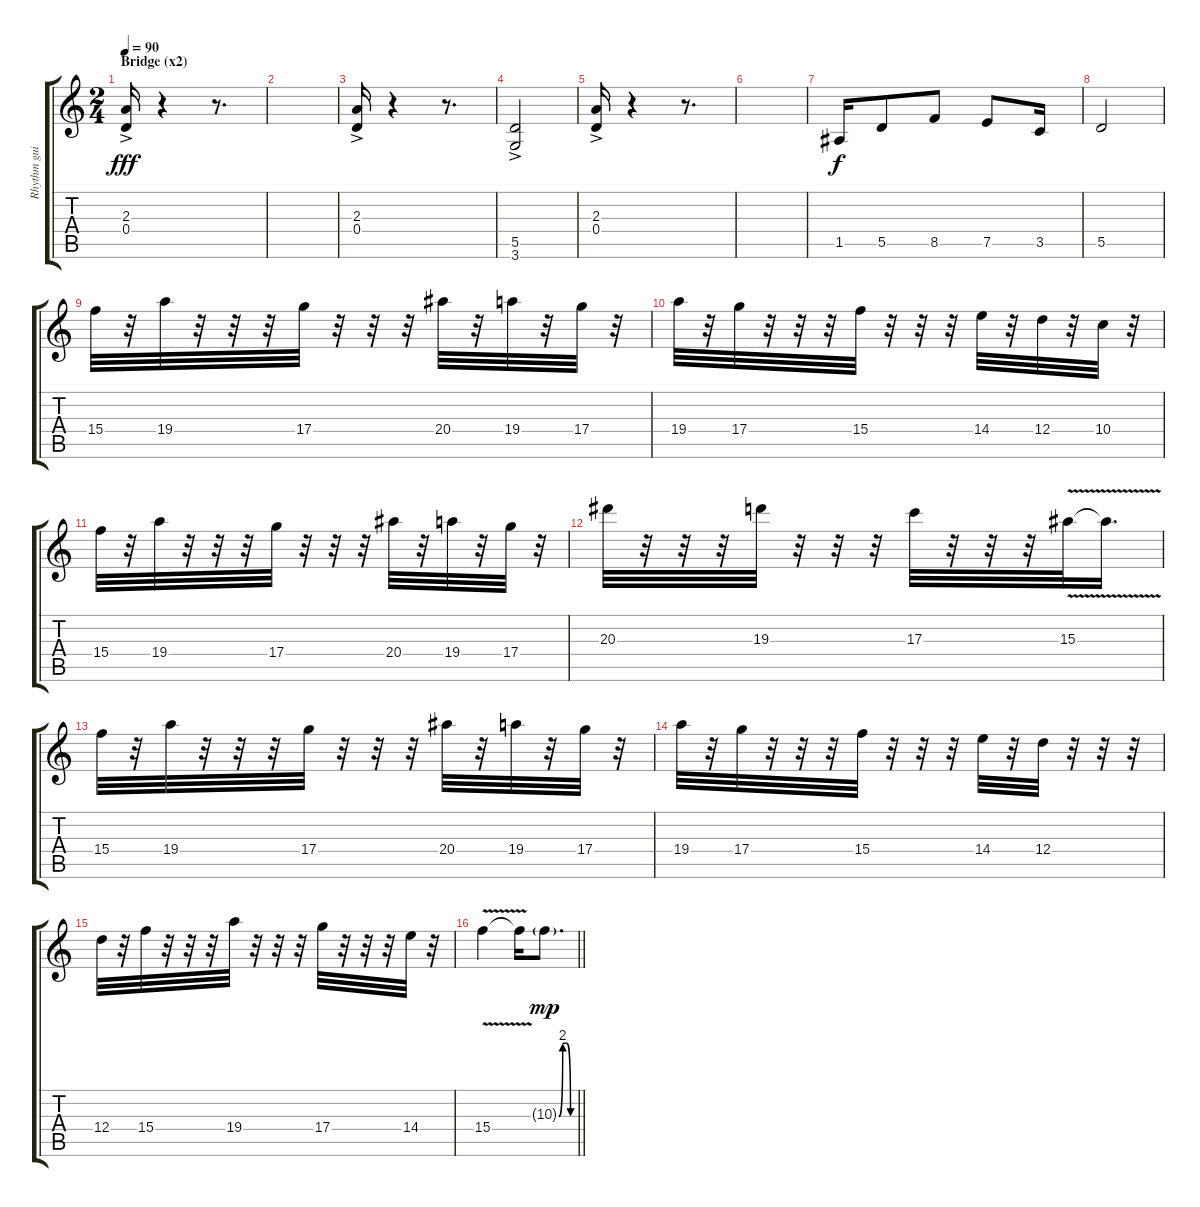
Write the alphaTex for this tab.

\track ("Rhythm guitar + addition lead" "Rhythm gui") {instrument overdrivenguitar}
\staff {score tabs}
\tuning (E4 B3 G3 D3 A2 E2) {hide}
\ts (2 4)
\section ("" "Bridge (x2)")
\tempo 90
\clef g2
\ks c
(2.3{ac} 0.4{ac}).16{dy fff} r.4 r.8{d} |
|
(2.3{ac} 0.4{ac}).16 r.4 r.8{d} |
(5.5{ac} 3.6{ac}).2 |
(2.3{ac} 0.4{ac}).16 r.4 r.8{d} |
|
1.5.16{dy f} 5.5.8 8.5.8 7.5.8 3.5.16 |
5.5.2 |
15.4.32 r.32 19.4.32 r.32 r.32 r.32 17.4.32 r.32 r.32 r.32 20.4.32 r.32 19.4.32 r.32 17.4.32 r.32 |
19.4.32 r.32 17.4.32 r.32 r.32 r.32 15.4.32 r.32 r.32 r.32 14.4.32 r.32 12.4.32 r.32 10.4.32 r.32 |
15.4.32 r.32 19.4.32 r.32 r.32 r.32 17.4.32 r.32 r.32 r.32 20.4.32 r.32 19.4.32 r.32 17.4.32 r.32 |
20.3.32 r.32 r.32 r.32 19.3.32 r.32 r.32 r.32 17.3.32 r.32 r.32 r.32 15.3{v}.32 15.3{t}.16{d} |
15.4.32 r.32 19.4.32 r.32 r.32 r.32 17.4.32 r.32 r.32 r.32 20.4.32 r.32 19.4.32 r.32 17.4.32 r.32 |
19.4.32 r.32 17.4.32 r.32 r.32 r.32 15.4.32 r.32 r.32 r.32 14.4.32 r.32 12.4.32 r.32 r.32 r.32 |
12.4.32 r.32 15.4.32 r.32 r.32 r.32 19.4.32 r.32 r.32 r.32 17.4.32 r.32 r.32 r.32 14.4.32 r.32 |
\barLineRight lightlight
15.4{v}.4 15.4{t}.16 10.3{be (custom 0 0 15 8 30 8 45 0 60 0) g}.8{d dy mp}
